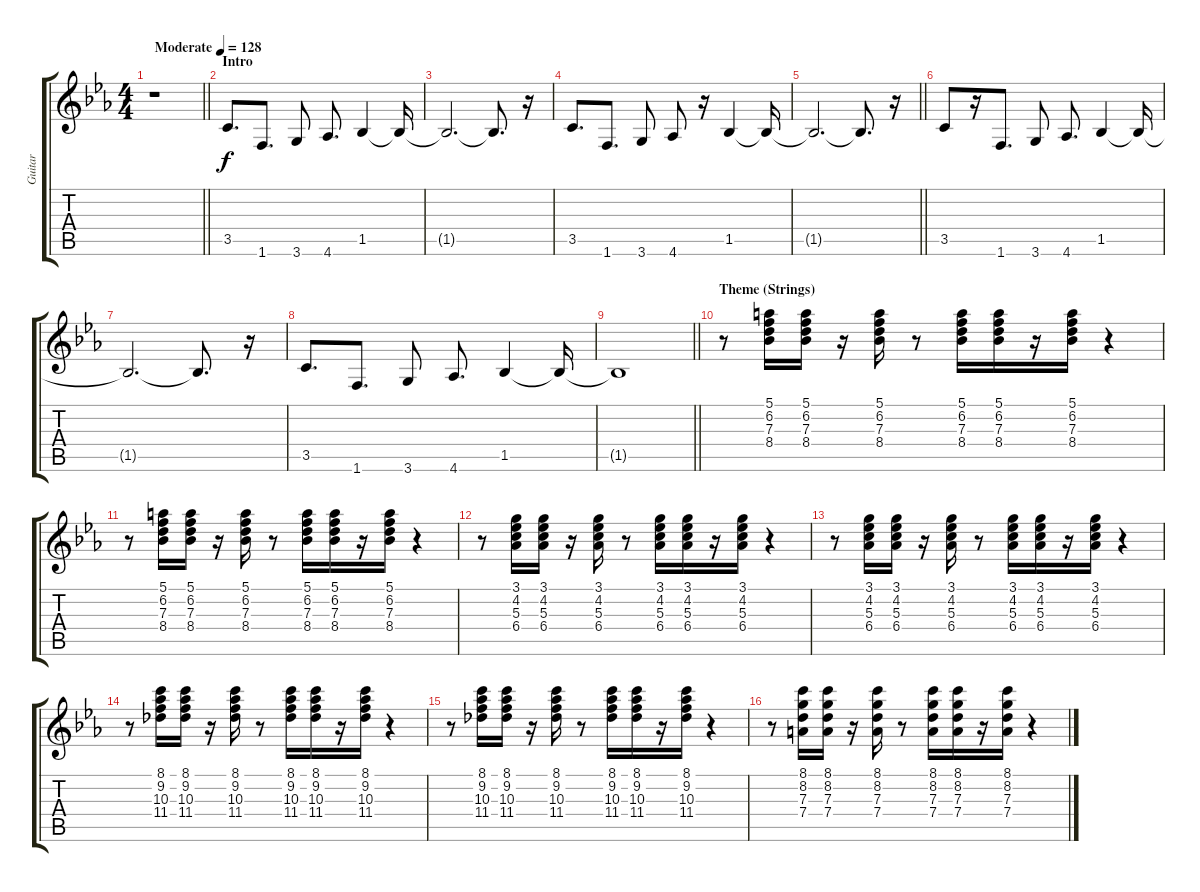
\track ("Guitar" "Guitar") {instrument distortionguitar}
\staff {score tabs}
\tuning (E4 B3 G3 D3 A2 E2) {hide}
\ts (4 4)
\tempo (128 "Moderate")
\clef g2
\barLineRight lightlight
\ks cminor
r.1{dy f instrument distortionguitar} |
\section ("" "Intro")
3.5.8{d} 1.6.8{d} 3.6.8 4.6.8{d} 1.5.4 1.5{t}.16 |
1.5{t}.2{d} 1.5{t}.8{d} r.16 |
3.5.8{d} 1.6.8{d} 3.6.8 4.6.8 r.16 1.5.4 1.5{t}.16 |
\barLineRight lightlight
1.5{t}.2{d} 1.5{t}.8{d} r.16 |
3.5.8 r.16 1.6.8{d} 3.6.8 4.6.8{d} 1.5.4 1.5{t}.16 |
1.5{t}.2{d} 1.5{t}.8{d} r.16 |
3.5.8{d} 1.6.8{d} 3.6.8 4.6.8{d} 1.5.4 1.5{t}.16 |
\barLineRight lightlight
1.5{t}.1 |
\section ("" "Theme (Strings)")
r.8{volume 10 instrument electricguitarjazz} (5.1 6.2 7.3 8.4).16 (5.1 6.2 7.3 8.4).16 r.16 (5.1 6.2 7.3 8.4).16 r.8 (5.1 6.2 7.3 8.4).16 (5.1 6.2 7.3 8.4).16 r.16 (5.1 6.2 7.3 8.4).16 r.4 |
r.8 (5.1 6.2 7.3 8.4).16 (5.1 6.2 7.3 8.4).16 r.16 (5.1 6.2 7.3 8.4).16 r.8 (5.1 6.2 7.3 8.4).16 (5.1 6.2 7.3 8.4).16 r.16 (5.1 6.2 7.3 8.4).16 r.4 |
r.8 (3.1 4.2 5.3 6.4).16 (3.1 4.2 5.3 6.4).16 r.16 (3.1 4.2 5.3 6.4).16 r.8 (3.1 4.2 5.3 6.4).16 (3.1 4.2 5.3 6.4).16 r.16 (3.1 4.2 5.3 6.4).16 r.4 |
r.8 (3.1 4.2 5.3 6.4).16 (3.1 4.2 5.3 6.4).16 r.16 (3.1 4.2 5.3 6.4).16 r.8 (3.1 4.2 5.3 6.4).16 (3.1 4.2 5.3 6.4).16 r.16 (3.1 4.2 5.3 6.4).16 r.4 |
r.8 (8.1 9.2 10.3 11.4).16 (8.1 9.2 10.3 11.4).16 r.16 (8.1 9.2 10.3 11.4).16 r.8 (8.1 9.2 10.3 11.4).16 (8.1 9.2 10.3 11.4).16 r.16 (8.1 9.2 10.3 11.4).16 r.4 |
r.8 (8.1 9.2 10.3 11.4).16 (8.1 9.2 10.3 11.4).16 r.16 (8.1 9.2 10.3 11.4).16 r.8 (8.1 9.2 10.3 11.4).16 (8.1 9.2 10.3 11.4).16 r.16 (8.1 9.2 10.3 11.4).16 r.4 |
r.8 (8.1 8.2 7.3 7.4).16 (8.1 8.2 7.3 7.4).16 r.16 (8.1 8.2 7.3 7.4).16 r.8 (8.1 8.2 7.3 7.4).16 (8.1 8.2 7.3 7.4).16 r.16 (8.1 8.2 7.3 7.4).16 r.4
